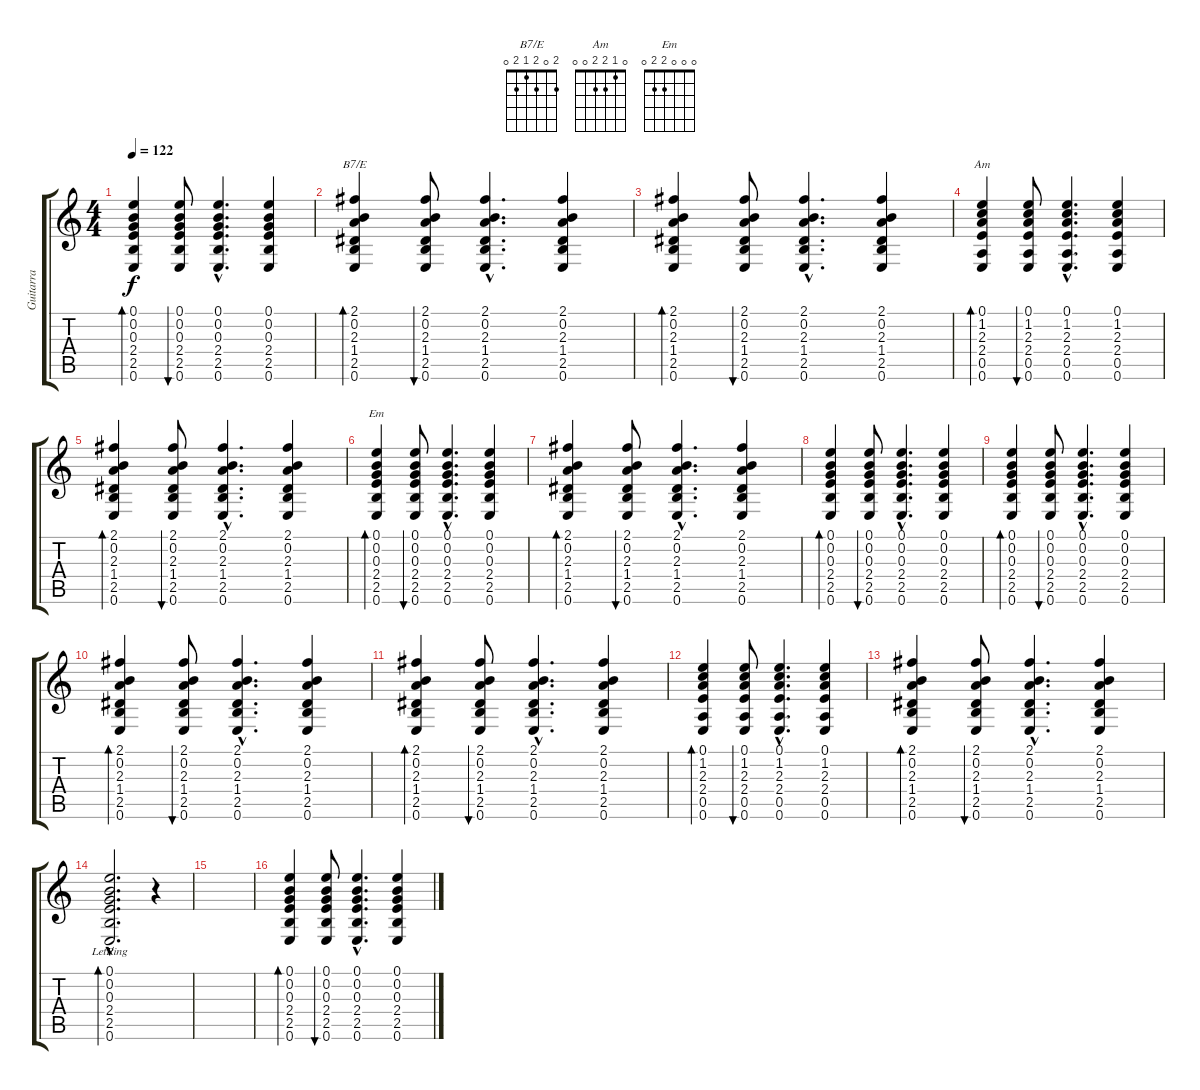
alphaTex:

\track ("Guitarra" "Guitarra") {instrument electricguitarjazz}
\staff {score tabs}
\tuning (E4 B3 G3 D3 A2 E2) {hide}
\chord ("B7/E" 2 0 2 1 2 0)
\chord ("Am" 0 1 2 2 0 0)
\chord ("Em" 0 0 0 2 2 0)
\ts (4 4)
\tempo 122
\clef g2
\ks c
(0.1 0.2 0.3 2.4 2.5 0.6).4{bd 60 dy f} (0.1 0.2 0.3 2.4 2.5 0.6).8{bu 60} (0.1{hac} 0.2{hac} 0.3{hac} 2.4{hac} 2.5{hac} 0.6{hac}).4{d} (0.1 0.2 0.3 2.4 2.5 0.6).4 |
(2.1 0.2 2.3 1.4 2.5 0.6).4{bd 60 ch "B7/E"} (2.1 0.2 2.3 1.4 2.5 0.6).8{bu 60} (2.1{hac} 0.2{hac} 2.3{hac} 1.4{hac} 2.5{hac} 0.6{hac}).4{d} (2.1 0.2 2.3 1.4 2.5 0.6).4 |
(2.1 0.2 2.3 1.4 2.5 0.6).4{bd 60} (2.1 0.2 2.3 1.4 2.5 0.6).8{bu 60} (2.1{hac} 0.2{hac} 2.3{hac} 1.4{hac} 2.5{hac} 0.6{hac}).4{d} (2.1 0.2 2.3 1.4 2.5 0.6).4 |
(0.1 1.2 2.3 2.4 0.5 0.6).4{bd 60 ch "Am"} (0.1 1.2 2.3 2.4 0.5 0.6).8{bu 60} (0.1{hac} 1.2{hac} 2.3{hac} 2.4{hac} 0.5{hac} 0.6{hac}).4{d} (0.1 1.2 2.3 2.4 0.5 0.6).4 |
(2.1 0.2 2.3 1.4 2.5 0.6).4{bd 60} (2.1 0.2 2.3 1.4 2.5 0.6).8{bu 60} (2.1{hac} 0.2{hac} 2.3{hac} 1.4{hac} 2.5{hac} 0.6{hac}).4{d} (2.1 0.2 2.3 1.4 2.5 0.6).4 |
(0.1 0.2 0.3 2.4 2.5 0.6).4{bd 60 ch "Em"} (0.1 0.2 0.3 2.4 2.5 0.6).8{bu 60} (0.1{hac} 0.2{hac} 0.3{hac} 2.4{hac} 2.5{hac} 0.6{hac}).4{d} (0.1 0.2 0.3 2.4 2.5 0.6).4 |
(2.1 0.2 2.3 1.4 2.5 0.6).4{bd 60} (2.1 0.2 2.3 1.4 2.5 0.6).8{bu 60} (2.1{hac} 0.2{hac} 2.3{hac} 1.4{hac} 2.5{hac} 0.6{hac}).4{d} (2.1 0.2 2.3 1.4 2.5 0.6).4 |
(0.1 0.2 0.3 2.4 2.5 0.6).4{bd 60} (0.1 0.2 0.3 2.4 2.5 0.6).8{bu 60} (0.1{hac} 0.2{hac} 0.3{hac} 2.4{hac} 2.5{hac} 0.6{hac}).4{d} (0.1 0.2 0.3 2.4 2.5 0.6).4 |
(0.1 0.2 0.3 2.4 2.5 0.6).4{bd 60} (0.1 0.2 0.3 2.4 2.5 0.6).8{bu 60} (0.1{hac} 0.2{hac} 0.3{hac} 2.4{hac} 2.5{hac} 0.6{hac}).4{d} (0.1 0.2 0.3 2.4 2.5 0.6).4 |
(2.1 0.2 2.3 1.4 2.5 0.6).4{bd 60} (2.1 0.2 2.3 1.4 2.5 0.6).8{bu 60} (2.1{hac} 0.2{hac} 2.3{hac} 1.4{hac} 2.5{hac} 0.6{hac}).4{d} (2.1 0.2 2.3 1.4 2.5 0.6).4 |
(2.1 0.2 2.3 1.4 2.5 0.6).4{bd 60} (2.1 0.2 2.3 1.4 2.5 0.6).8{bu 60} (2.1{hac} 0.2{hac} 2.3{hac} 1.4{hac} 2.5{hac} 0.6{hac}).4{d} (2.1 0.2 2.3 1.4 2.5 0.6).4 |
(0.1 1.2 2.3 2.4 0.5 0.6).4{bd 60} (0.1 1.2 2.3 2.4 0.5 0.6).8{bu 60} (0.1{hac} 1.2{hac} 2.3{hac} 2.4{hac} 0.5{hac} 0.6{hac}).4{d} (0.1 1.2 2.3 2.4 0.5 0.6).4 |
(2.1 0.2 2.3 1.4 2.5 0.6).4{bd 60} (2.1 0.2 2.3 1.4 2.5 0.6).8{bu 60} (2.1{hac} 0.2{hac} 2.3{hac} 1.4{hac} 2.5{hac} 0.6{hac}).4{d} (2.1 0.2 2.3 1.4 2.5 0.6).4 |
(0.1{hac} 0.2{hac} 0.3{hac lr} 2.4{hac} 2.5{hac} 0.6{hac}).2{d bd 240} r.4 |
|
(0.1 0.2 0.3 2.4 2.5 0.6).4{bd 60} (0.1 0.2 0.3 2.4 2.5 0.6).8{bu 60} (0.1{hac} 0.2{hac} 0.3{hac} 2.4{hac} 2.5{hac} 0.6{hac}).4{d} (0.1 0.2 0.3 2.4 2.5 0.6).4
